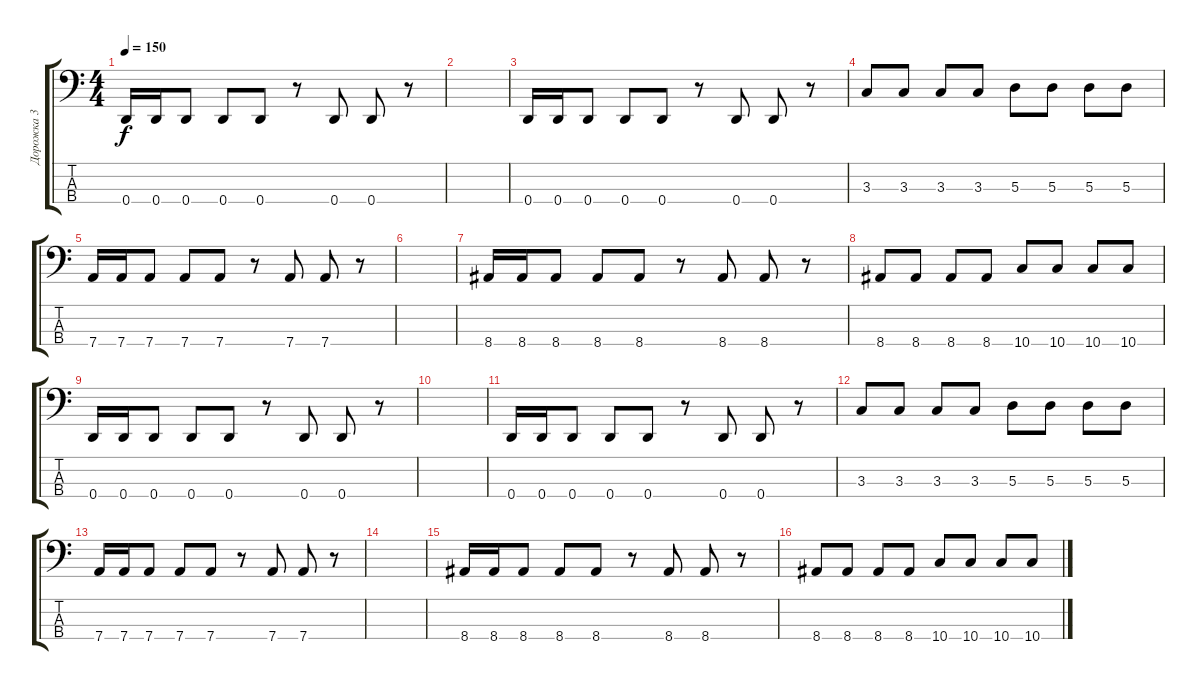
\track ("Дорожка 3" "Дорожка 3") {instrument electricbassfinger}
\staff {score tabs}
\tuning (G2 D2 A1 D1) {hide}
\ts (4 4)
\tempo 150
\clef f4
\ks c
0.4.16{dy f} 0.4.16 0.4.8 0.4.8 0.4.8 r.8 0.4.8 0.4.8 r.8 |
|
0.4.16 0.4.16 0.4.8 0.4.8 0.4.8 r.8 0.4.8 0.4.8 r.8 |
3.3.8 3.3.8 3.3.8 3.3.8 5.3.8 5.3.8 5.3.8 5.3.8 |
7.4.16 7.4.16 7.4.8 7.4.8 7.4.8 r.8 7.4.8 7.4.8 r.8 |
|
8.4.16 8.4.16 8.4.8 8.4.8 8.4.8 r.8 8.4.8 8.4.8 r.8 |
8.4.8 8.4.8 8.4.8 8.4.8 10.4.8 10.4.8 10.4.8 10.4.8 |
0.4.16 0.4.16 0.4.8 0.4.8 0.4.8 r.8 0.4.8 0.4.8 r.8 |
|
0.4.16 0.4.16 0.4.8 0.4.8 0.4.8 r.8 0.4.8 0.4.8 r.8 |
3.3.8 3.3.8 3.3.8 3.3.8 5.3.8 5.3.8 5.3.8 5.3.8 |
7.4.16 7.4.16 7.4.8 7.4.8 7.4.8 r.8 7.4.8 7.4.8 r.8 |
|
8.4.16 8.4.16 8.4.8 8.4.8 8.4.8 r.8 8.4.8 8.4.8 r.8 |
8.4.8 8.4.8 8.4.8 8.4.8 10.4.8 10.4.8 10.4.8 10.4.8
